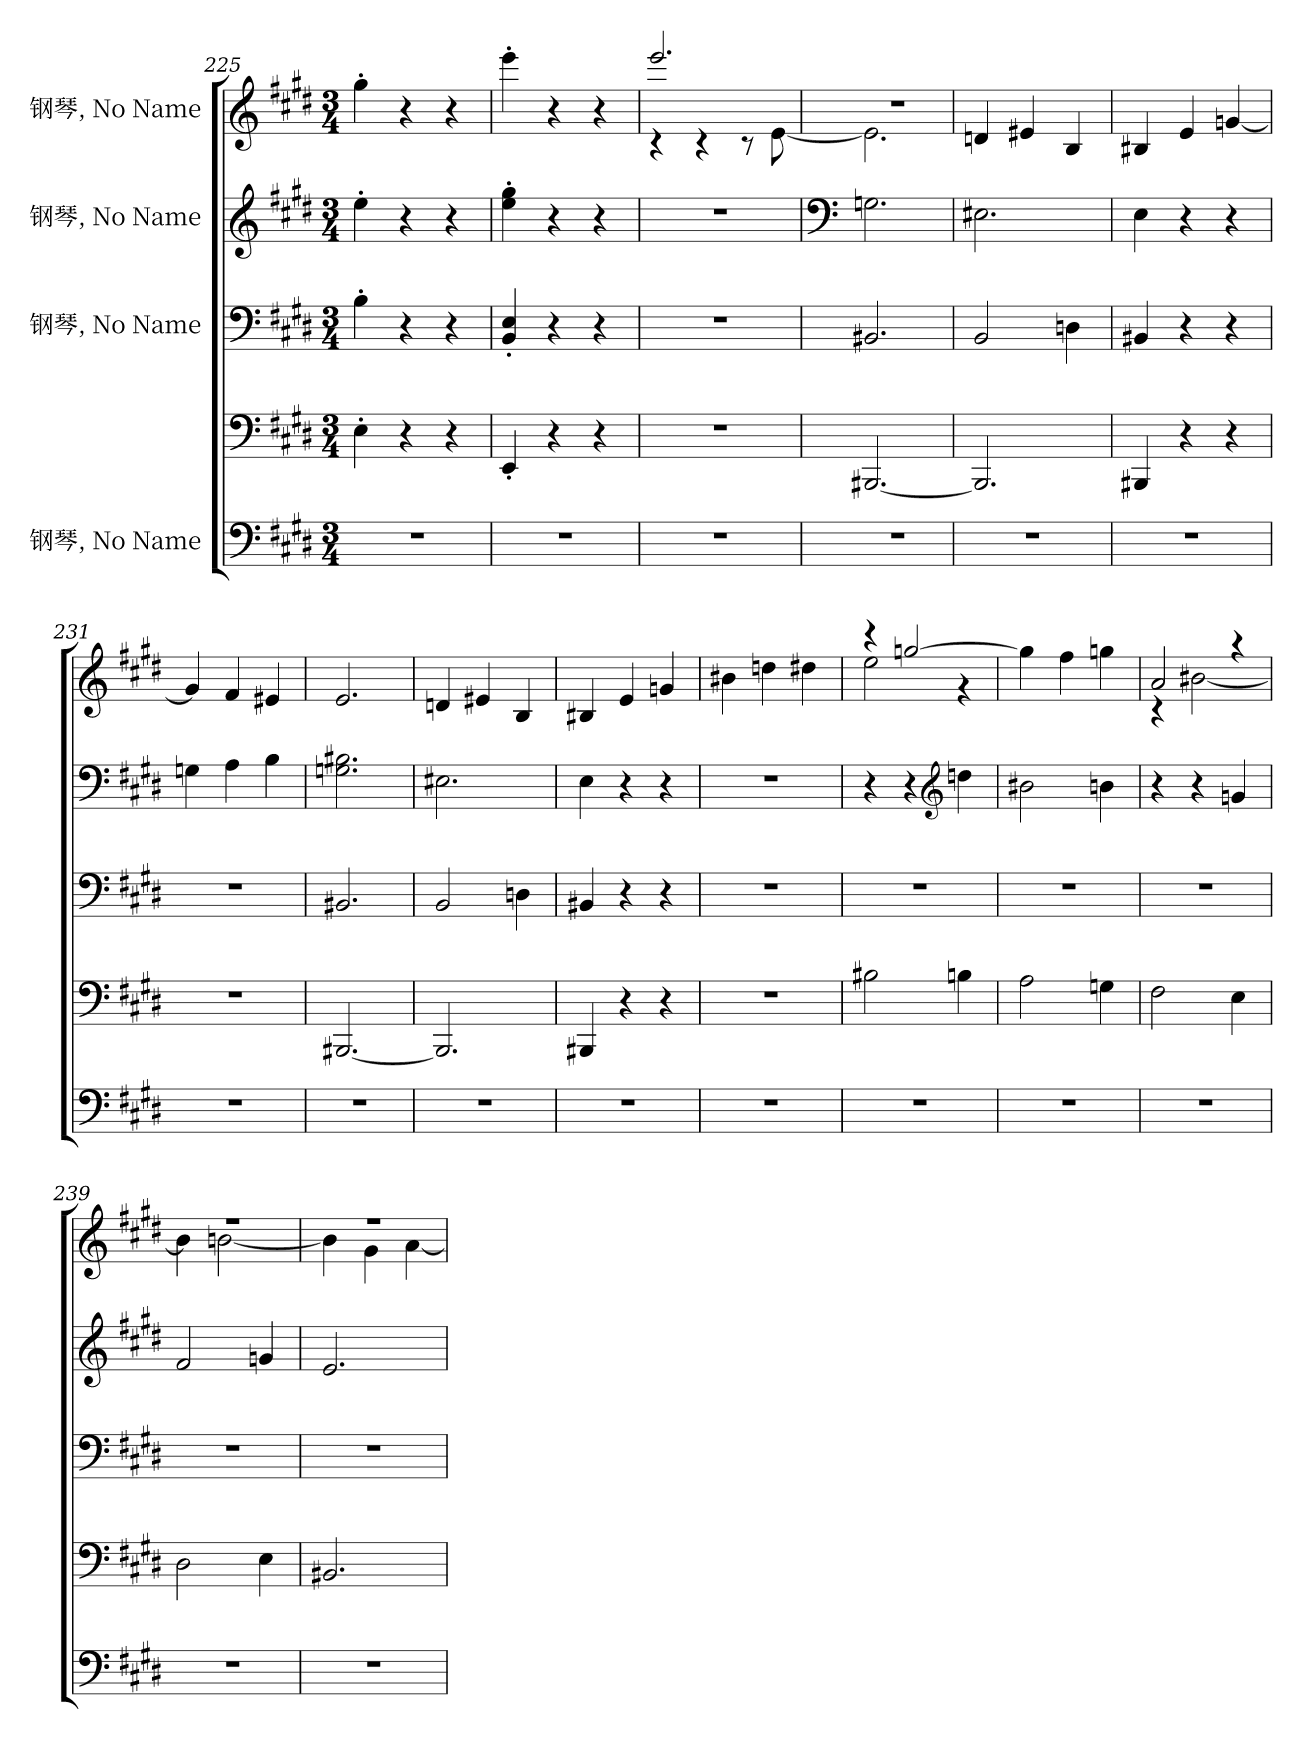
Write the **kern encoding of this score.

**kern	**kern	**kern	**kern	**kern
*part4	*part4	*part3	*part2	*part1
*staff5	*staff4	*staff3	*staff2	*staff1
*I"钢琴, No Name	*	*I"钢琴, No Name	*I"钢琴, No Name	*I"钢琴, No Name
*clefF4	*clefF4	*clefF4	*clefG2	*clefG2
*k[f#c#g#d#]	*k[f#c#g#d#]	*k[f#c#g#d#]	*k[f#c#g#d#]	*k[f#c#g#d#]
*M3/4	*M3/4	*M3/4	*M3/4	*M3/4
=225	=225	=225	=225	=225
2.r	4E'\	4B'\	4ee'\	4gg#'\
.	4r	4r	4r	4r
.	4r	4r	4r	4r
=226	=226	=226	=226	=226
*	*	*	*	*MM120
2.r	4EE'/	4BB/' 4E/'	4ee\' 4gg#\'	4eee'\
.	4r	4r	4r	4r
.	4r	4r	4r	4r
=227	=227	=227	=227	=227
*	*	*	*	*^
2.r	2.r	2.r	2.r	2.eee/	4r
.	.	.	.	.	4r
.	.	.	.	.	8r
.	.	.	.	.	[8e\
=228	=228	=228	=228	=228	=228
*	*	*	*clefF4	*	*
*	*	*	*	*MM202	*
2.r	[2.BBB#X/	2.BB#X/	2.Gn\	2.r	2.e\]
*	*	*	*	*v	*v
!!LO:LB:g=z
=229	=229	=229	=229	=229
2.r	2.BBB#/]	2BB/	2.E#X\	4dn/
.	.	.	.	4e#X/
.	.	4Dn\	.	4B/
=230	=230	=230	=230	=230
2.r	4BBB#X/	4BB#X/	4E\	4B#X/
.	4r	4r	4r	4e/
.	4r	4r	4r	[4gn/
=231	=231	=231	=231	=231
2.r	2.r	2.r	4Gn\	4g/]
.	.	.	4A\	4f#/
.	.	.	4B\	4e#X/
=232	=232	=232	=232	=232
*	*	*	*	*MM202
2.r	[2.BBB#X/	2.BB#X/	2.Gn\ 2.B#X\	2.e/
=233	=233	=233	=233	=233
2.r	2.BBB#/]	2BB/	2.E#X\	4dn/
.	.	.	.	4e#X/
.	.	4Dn\	.	4B/
=234	=234	=234	=234	=234
2.r	4BBB#X/	4BB#X/	4E\	4B#X/
.	4r	4r	4r	4e/
.	4r	4r	4r	4gn/
=235	=235	=235	=235	=235
2.r	2.r	2.r	2.r	4b#X\
.	.	.	.	4ddn\
.	.	.	.	4dd#X\
!!LO:PB:g=z
=236	=236	=236	=236	=236
*	*	*	*	*MM202
*	*	*	*	*^
2.r	2B#X\	2.r	4r	4r	2ee\
.	.	.	4r	[2ggn/	.
*	*	*	*clefG2	*	*
.	4Bn\	.	4ddn\	.	4r
*	*	*	*	*v	*v
=237	=237	=237	=237	=237
2.r	2A\	2.r	2b#X\	4gg\]
.	.	.	.	4ff#\
.	4Gn\	.	4bn\	4ggn\
=238	=238	=238	=238	=238
*	*	*	*	*^
2.r	2F#\	2.r	4r	2a/	4r
.	.	.	4r	.	[2b#X\
.	4E\	.	4gn/	4r	.
=239	=239	=239	=239	=239	=239
2.r	2D#\	2.r	2f#/	2.r	4b#\]
.	.	.	.	.	[2bn\
.	4E\	.	4gn/	.	.
=240	=240	=240	=240	=240	=240
2.r	2.BB#X/	2.r	2.e/	2.r	4b\]
.	.	.	.	.	4g#\
.	.	.	.	.	[4a\
*	*	*	*	*v	*v
=	=	=	=	=
*-	*-	*-	*-	*-
